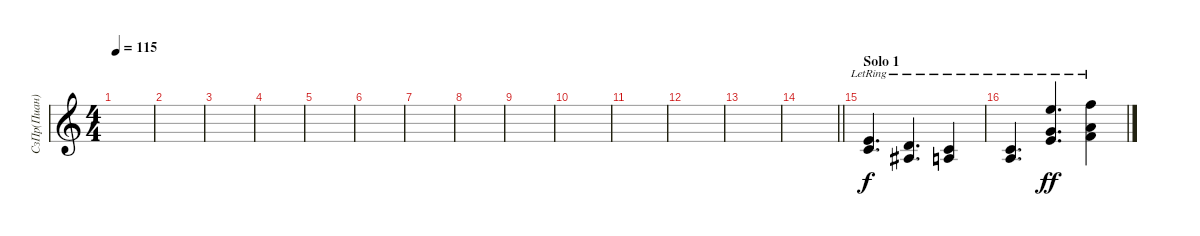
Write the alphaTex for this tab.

\track ("СзПр(Пиан)" "СзПр(Пиан)") {instrument fx5brightness}
\staff {score}
\tuning (E4 B3 G3 D3 A2 E2) {hide}
\ts (4 4)
\tempo 115
\clef g2
\ks c
|
|
|
|
|
|
|
|
|
|
|
|
|
\barLineRight lightlight
|
\section ("" "Solo 1")
(1.2{lr} 9.3{lr}).4{d dy f} (3.2{lr} 3.3{lr}).4{d} (1.2{lr} 2.3{lr}).4 |
(1.2{lr} 2.3{lr}).4{d} (12.1{lr} 5.2{lr} 12.3{lr}).4{d dy ff} (13.1{lr} 6.2{lr} 14.3{lr}).4
